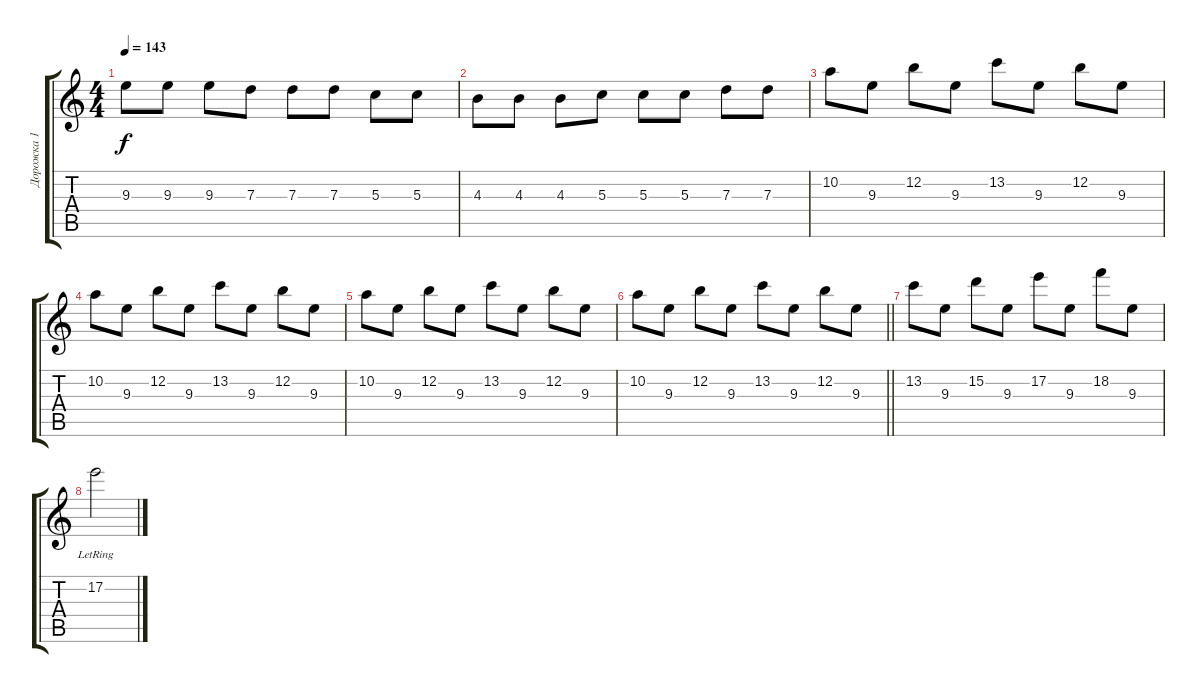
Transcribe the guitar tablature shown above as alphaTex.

\track ("Дорожка 1" "Дорожка 1") {instrument electricguitarclean}
\staff {score tabs}
\tuning (E4 B3 G3 D3 A2 E2) {hide}
\ts (4 4)
\tempo 143
\clef g2
\ks c
9.3.8{dy f} 9.3.8 9.3.8 7.3.8 7.3.8 7.3.8 5.3.8 5.3.8 |
4.3.8 4.3.8 4.3.8 5.3.8 5.3.8 5.3.8 7.3.8 7.3.8 |
10.2.8{instrument overdrivenguitar} 9.3.8 12.2.8 9.3.8 13.2.8 9.3.8 12.2.8 9.3.8 |
10.2.8 9.3.8 12.2.8 9.3.8 13.2.8 9.3.8 12.2.8 9.3.8 |
10.2.8 9.3.8 12.2.8 9.3.8 13.2.8 9.3.8 12.2.8 9.3.8 |
\barLineRight lightlight
10.2.8 9.3.8 12.2.8 9.3.8 13.2.8 9.3.8 12.2.8 9.3.8 |
13.2.8 9.3.8 15.2.8 9.3.8 17.2.8 9.3.8 18.2.8 9.3.8 |
17.2{lr}.2
